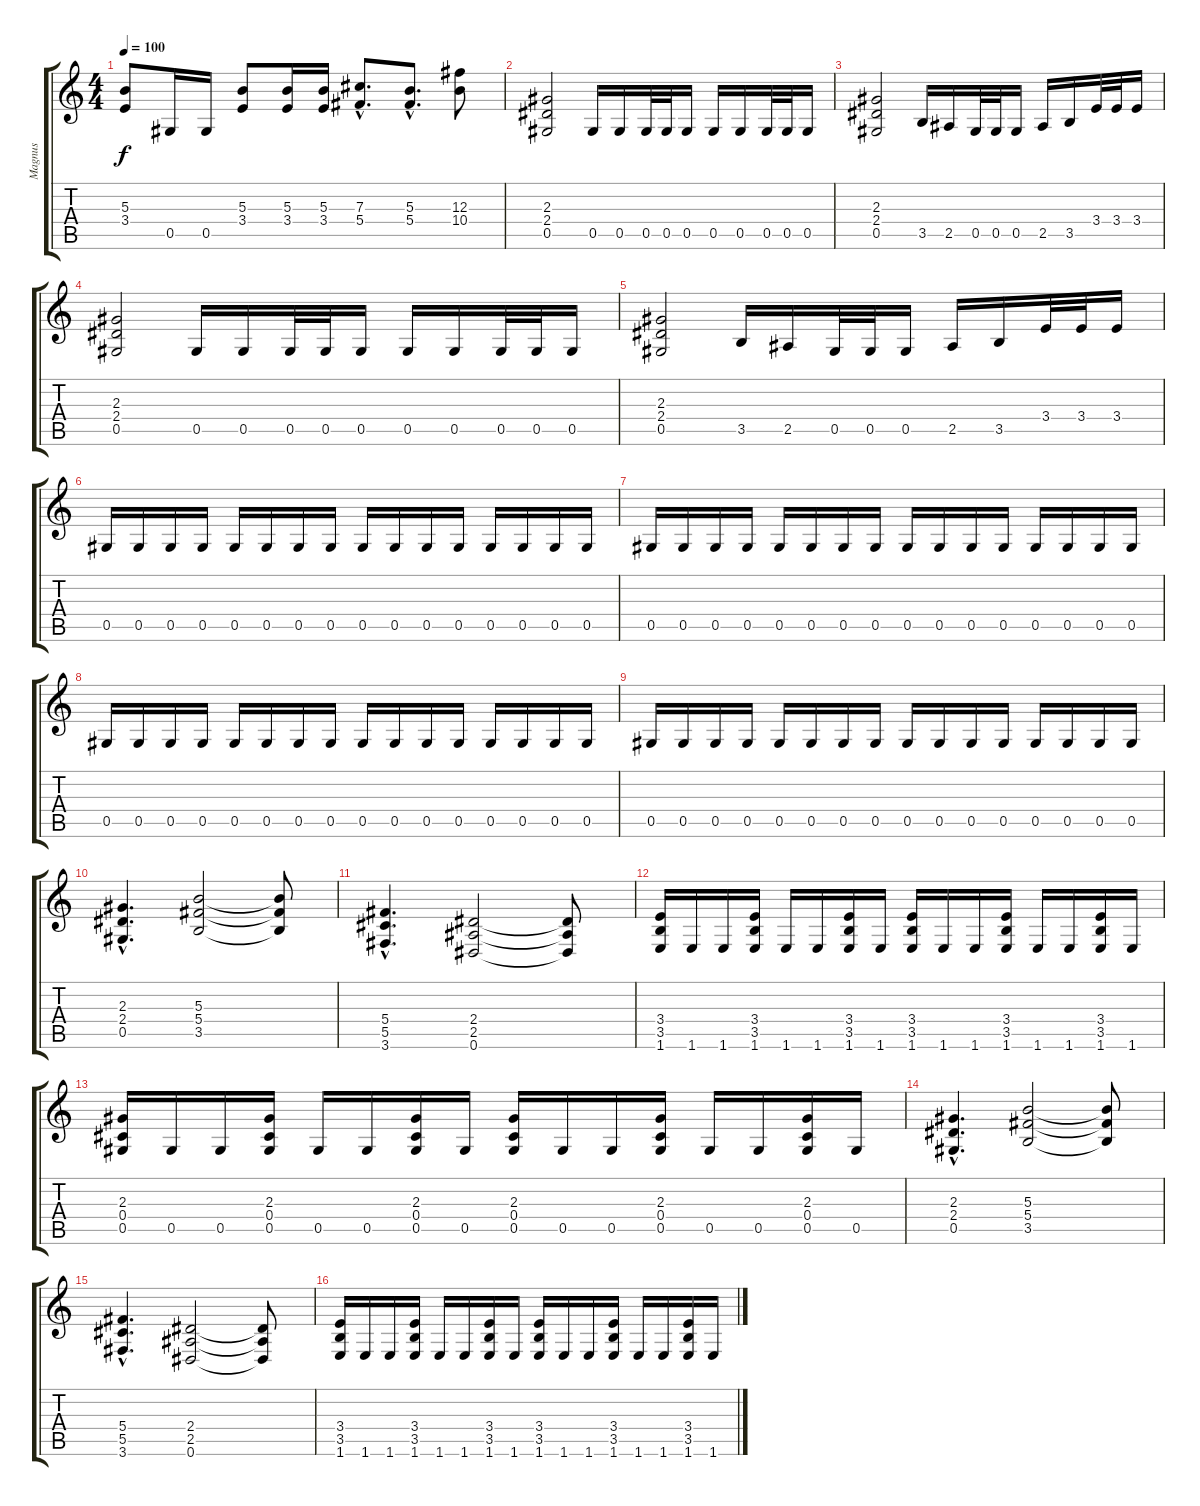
\track ("Magnus" "Magnus") {instrument distortionguitar}
\staff {score tabs}
\tuning (Eb4 Bb3 Gb3 Db3 Ab2 Eb2) {hide}
\ts (4 4)
\tempo 100
\clef g2
\ks c
(5.3 3.4).8{dy f} 0.5.16 0.5.16 (5.3 3.4).8 (5.3 3.4).16 (5.3 3.4).16 (7.3{hac} 5.4{hac}).8{d} (5.3{hac} 5.4{hac}).8{d} (12.3 10.4).8 |
(2.3 2.4 0.5).2 0.5.16 0.5.16 0.5.32 0.5.32 0.5.16 0.5.16 0.5.16 0.5.32 0.5.32 0.5.16 |
(2.3 2.4 0.5).2 3.5.16 2.5.16 0.5.32 0.5.32 0.5.16 2.5.16 3.5.16 3.4.32 3.4.32 3.4.16 |
(2.3 2.4 0.5).2 0.5.16 0.5.16 0.5.32 0.5.32 0.5.16 0.5.16 0.5.16 0.5.32 0.5.32 0.5.16 |
(2.3 2.4 0.5).2 3.5.16 2.5.16 0.5.32 0.5.32 0.5.16 2.5.16 3.5.16 3.4.32 3.4.32 3.4.16 |
0.5.16 0.5.16 0.5.16 0.5.16 0.5.16 0.5.16 0.5.16 0.5.16 0.5.16 0.5.16 0.5.16 0.5.16 0.5.16 0.5.16 0.5.16 0.5.16 |
0.5.16 0.5.16 0.5.16 0.5.16 0.5.16 0.5.16 0.5.16 0.5.16 0.5.16 0.5.16 0.5.16 0.5.16 0.5.16 0.5.16 0.5.16 0.5.16 |
0.5.16 0.5.16 0.5.16 0.5.16 0.5.16 0.5.16 0.5.16 0.5.16 0.5.16 0.5.16 0.5.16 0.5.16 0.5.16 0.5.16 0.5.16 0.5.16 |
0.5.16 0.5.16 0.5.16 0.5.16 0.5.16 0.5.16 0.5.16 0.5.16 0.5.16 0.5.16 0.5.16 0.5.16 0.5.16 0.5.16 0.5.16 0.5.16 |
(2.3{hac} 2.4{hac} 0.5{hac}).4{d} (5.3 5.4 3.5).2 (5.3{t} 5.4{t} 3.5{t}).8 |
(5.4{hac} 5.5{hac} 3.6{hac}).4{d} (2.4 2.5 0.6).2 (2.4{t} 2.5{t} 0.6{t}).8 |
(3.4 3.5 1.6).16 1.6.16 1.6.16 (3.4 3.5 1.6).16 1.6.16 1.6.16 (3.4 3.5 1.6).16 1.6.16 (3.4 3.5 1.6).16 1.6.16 1.6.16 (3.4 3.5 1.6).16 1.6.16 1.6.16 (3.4 3.5 1.6).16 1.6.16 |
(2.3 0.4 0.5).16 0.5.16 0.5.16 (2.3 0.4 0.5).16 0.5.16 0.5.16 (2.3 0.4 0.5).16 0.5.16 (2.3 0.4 0.5).16 0.5.16 0.5.16 (2.3 0.4 0.5).16 0.5.16 0.5.16 (2.3 0.4 0.5).16 0.5.16 |
(2.3{hac} 2.4{hac} 0.5{hac}).4{d} (5.3 5.4 3.5).2 (5.3{t} 5.4{t} 3.5{t}).8 |
(5.4{hac} 5.5{hac} 3.6{hac}).4{d} (2.4 2.5 0.6).2 (2.4{t} 2.5{t} 0.6{t}).8 |
(3.4 3.5 1.6).16 1.6.16 1.6.16 (3.4 3.5 1.6).16 1.6.16 1.6.16 (3.4 3.5 1.6).16 1.6.16 (3.4 3.5 1.6).16 1.6.16 1.6.16 (3.4 3.5 1.6).16 1.6.16 1.6.16 (3.4 3.5 1.6).16 1.6.16
